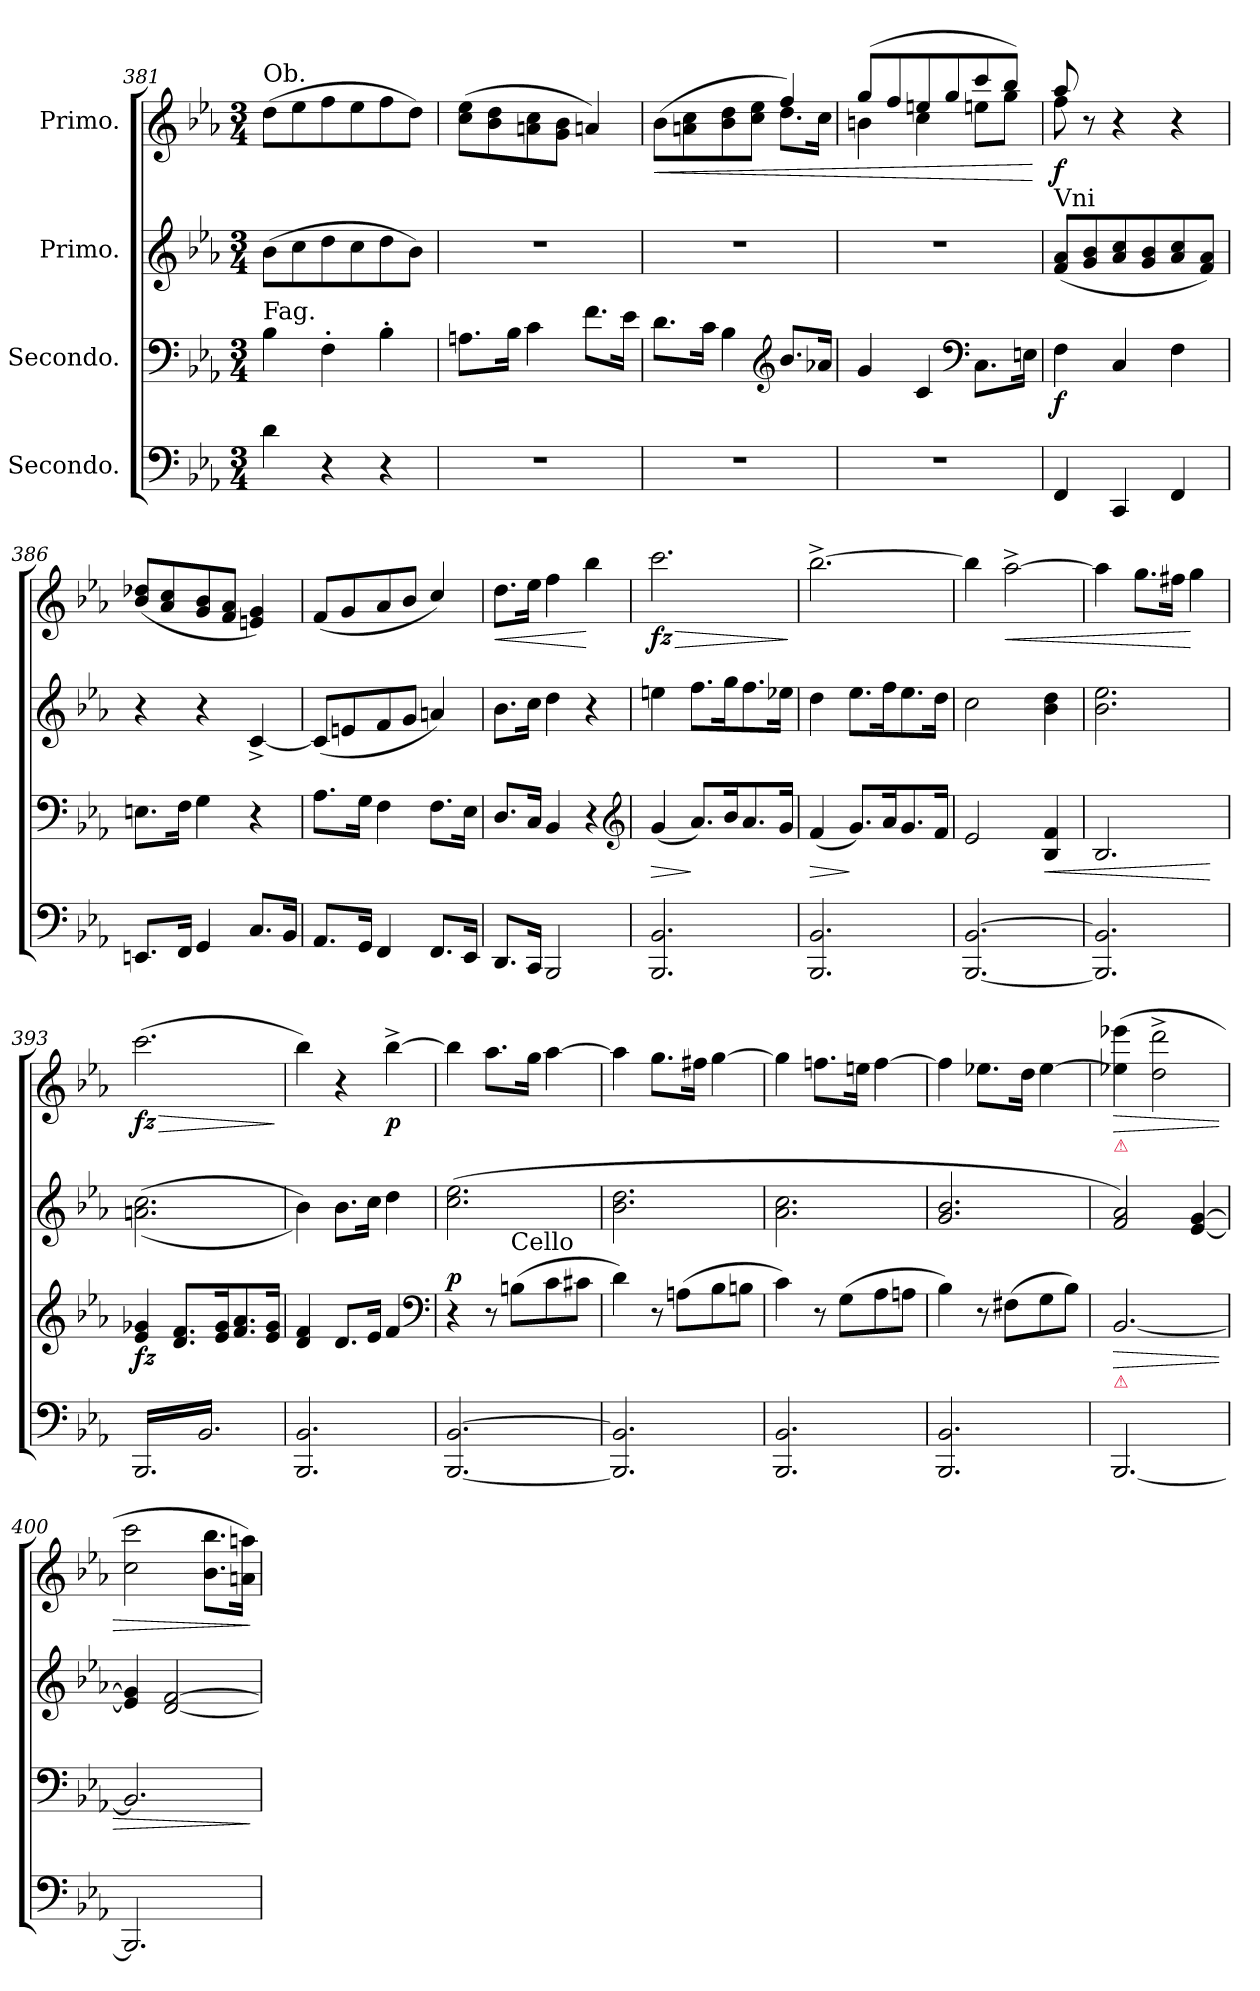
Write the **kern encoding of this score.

**kern	**kern	**dynam	**kern	**kern	**dynam
*part4	*part3	*part3	*part2	*part1	*part1
*staff4	*staff3	*staff3	*staff2	*staff1	*staff1
*I"Secondo.	*I"Secondo.	*	*I"Primo.	*I"Primo.	*
*clefF4	*clefF4	*	*clefG2	*clefG2	*
*k[b-e-a-]	*k[b-e-a-]	*	*k[b-e-a-]	*k[b-e-a-]	*
*c:	*c:	*	*c:	*c:	*
*M3/4	*M3/4	*	*M3/4	*M3/4	*
=381	=381	=381	=381	=381	=381
!	!	!	!	!LO:TX:a:t=Ob.	!
!	!LO:TX:a:t=Fag.	!	!	!	!
4d\	4B-\	.	(8b-\L	(8dd\L	.
.	.	.	8cc\	8ee-\	.
4r	4F'\	.	8dd\	8ff\	.
.	.	.	8cc\	8ee-\	.
4r	4B-'\	.	8dd\	8ff\	.
.	.	.	8b-\J)	8dd\J)	.
=382	=382	=382	=382	=382	=382
2.r	8.An\L	.	2.r	(8cc\ 8ee-\L	.
.	.	.	.	8b-\ 8dd\	.
.	16B-\Jk	.	.	.	.
.	4c\	.	.	8an\ 8cc\	.
.	.	.	.	8g\ 8b-\J	.
.	8.f\L	.	.	4an/)	.
.	16e-\Jk	.	.	.	.
=383	=383	=383	=383	=383	=383
*	*	*	*	*^	*
!	!	!	!	!	!	!LO:HP:b
2.r	8.d\L	.	2.r	(8b-\L	2ryy	<
.	.	.	.	8an\ 8cc\	.	.
.	16c\Jk	.	.	.	.	.
.	4B-\	.	.	8b-\ 8dd\	.	.
.	.	.	.	8cc\ 8ee-\J	.	.
*	*clefG2	*	*	*	*	*
.	8.b-/L	.	.	4ff/)	8.dd\L	.
.	16a-X/Jk	.	.	.	16cc\Jk	.
=384	=384	=384	=384	=384	=384	=384
2.r	4g/	.	2.r	(8gg/L	4bn\	.
.	.	.	.	8ff/	.	.
.	4c/	.	.	8een/	4cc\	.
.	.	.	.	8gg/	.	.
*	*clefF4	*	*	*	*	*
.	8.C\L	.	.	8ccc/	8een\L	.
.	.	.	.	8bb-/J)	8gg\J	.
.	16En\Jk	.	.	.	.	.
*	*	*	*	*v	*v	*
.	.	.	.	.	[
=385	=385	=385	=385	=385	=385
*	*	*	*	*^	*
!	!	!	!LO:TX:a:t=Vni	!	!	!
4FF/	4F\	f	(8f/ 8a-/L	8aa-/	8ff\	f
.	.	.	8g/ 8b-/	8r	8ryy	.
4CC/	4C/	.	8a-/ 8cc/	4r	4ryy	.
.	.	.	8g/ 8b-/	.	.	.
4FF/	4F\	.	8a-/ 8cc/	4r	4ryy	.
.	.	.	8f/ 8a-/J)	.	.	.
*	*	*	*	*v	*v	*
=386	=386	=386	=386	=386	=386
8.EEn/L	8.En\L	.	4r	(8b-/ 8dd-X/L	.
.	.	.	.	8a-/ 8cc/	.
16FF/Jk	16F\Jk	.	.	.	.
4GG/	4G\	.	4r	8g/ 8b-/	.
.	.	.	.	8f/ 8a-/J	.
8.C/L	4r	.	[4c^>/	4en/ 4g/)	.
16BB-/Jk	.	.	.	.	.
=387	=387	=387	=387	=387	=387
8.AA-/L	8.A-\L	.	(8c/L]	(8f/L	.
.	.	.	8en/	8g/	.
16GG/Jk	16G\Jk	.	.	.	.
4FF/	4F\	.	8f/	8a-/	.
.	.	.	8g/J	8b-/J	.
8.FF/L	8.F\L	.	4an/)	4cc/)	.
16EE-/Jk	16E-\Jk	.	.	.	.
=388	=388	=388	=388	=388	=388
!	!	!	!	!	!LO:HP:b
8.DD/L	8.D/L	.	8.b-\L	8.dd\L	<
16CC/Jk	16C/Jk	.	16cc\Jk	16ee-\Jk	.
2BBB-/	4BB-/	.	4dd\	4ff\	.
.	4r	.	4r	4bb-\	[
*	*clefG2	*	*	*	*
=389	=389	=389	=389	=389	=389
!	!	!LO:HP:b	!	!	!LO:HP:b
2.BBB-/ 2.BB-/	(4g/	>	4een\	2.ccc\	> fz
.	8.a-/L)	]	8.ff\L	.	.
.	16b-/K	.	16gg\K	.	.
.	8.a-/	.	8.ff\	.	.
.	16g/Jk	.	16ee-X\Jk	.	.
.	.	.	.	.	]
=390	=390	=390	=390	=390	=390
!	!	!LO:HP:b	!	!	!
2.BBB-/ 2.BB-/	(4f/	>	4dd\	[2.bb-^<\	.
.	8.g/L)	]	8.ee-\L	.	.
.	16a-/K	.	16ff\K	.	.
.	8.g/	.	8.ee-\	.	.
.	16f/Jk	.	16dd\Jk	.	.
=391	=391	=391	=391	=391	=391
[2.BBB-/ [2.BB-/	2e-/	.	2cc\	4bb-\]	.
!	!	!	!	!	!LO:HP:b
.	.	.	.	[2aa-^<\	<
!	!	!LO:HP:b	!	!	!
.	4B-/ 4f/	<	4b-\ 4dd\	.	.
=392	=392	=392	=392	=392	=392
2.BBB-]/ 2.BB-]/	2.B-/	.	2.b-\ 2.ee-\	4aa-\]	.
.	.	.	.	8.gg\L	.
.	.	.	.	16ff#X\Jk	.
.	.	.	.	4gg\	[
.	.	[	.	.	.
=393	=393	=393	=393	=393	=393
!LO:TX:a:i:t=trem.	!	!	!	!	!
!	!	!	!	!	!LO:HP:b
*tremolo	*	*	*	*	*
16BBB-/LL	4e-/ 4g-X/	fz	(<(>2.an\ 2.cc\	(2.ccc\	> fz
16BB-/	.	.	.	.	.
16BBB-/	.	.	.	.	.
16BB-/	.	.	.	.	.
16BBB-/	8.d/ 8.f/L	.	.	.	.
16BB-/	.	.	.	.	.
16BBB-/	.	.	.	.	.
16BB-/	16e-/ 16g-/K	.	.	.	.
16BBB-/	8.f/ 8.a-/	.	.	.	.
16BB-/	.	.	.	.	.
16BBB-/	.	.	.	.	.
16BB-/JJ	16e-/ 16g-/Jk	.	.	.	.
*Xtremolo	*	*	*	*	*
.	.	.	.	.	]
=394	=394	=394	=394	=394	=394
2.BBB-/ 2.BB-/	4d/ 4f/	.	4b-\))	4bb-\)	.
.	.	.	.	.	.
.	.	.	.	.	.
.	.	.	.	.	.
.	8.d/L	.	8.b-\L	4r	.
.	.	.	.	.	.
.	16e-/Jk	.	16cc\Jk	.	.
.	4f/	.	4dd\	[4bb-^<\	p
*	*clefF4	*	*	*	*
=395	=395	=395	=395	=395	=395
!	!	!LO:DY:a	!	!	!
[2.BBB-/ [2.BB-/	4r	p	(2.cc\ 2.ee-\	4bb-\]	.
.	8r	.	.	8.aa-\L	.
!	!LO:TX:a:t=Cello	!	!	!	!
.	(8Bn\L	.	.	.	.
.	.	.	.	16gg\Jk	.
.	8c\	.	.	[4aa-\	.
.	8c#X\J	.	.	.	.
=396	=396	=396	=396	=396	=396
2.BBB-]/ 2.BB-]/	4d\)	.	2.b-\ 2.dd\	4aa-\]	.
.	8r	.	.	8.gg\L	.
.	(8An\L	.	.	.	.
.	.	.	.	16ff#X\Jk	.
.	8B-\	.	.	[4gg\	.
.	8Bn\J	.	.	.	.
=397	=397	=397	=397	=397	=397
2.BBB-/ 2.BB-/	4c\)	.	2.a-\ 2.cc\	4gg\]	.
.	8r	.	.	8.ffn\L	.
.	(8G\L	.	.	.	.
.	.	.	.	16een\Jk	.
.	8A-\	.	.	[4ff\	.
.	8An\J	.	.	.	.
=398	=398	=398	=398	=398	=398
2.BBB-/ 2.BB-/	4B-\)	.	2.g/ 2.b-/	4ff\]	.
.	8r	.	.	8.ee-X\L	.
.	(8F#X\L	.	.	.	.
.	.	.	.	16dd\Jk	.
.	8G\	.	.	[4ee-\	.
.	8B-\J)	.	.	.	.
=399	=399	=399	=399	=399	=399
!	!	!	!	!LO:TX:b:Bi:color=crimson:t=⚠	!
!	!LO:TX:b:Bi:color=crimson:t=⚠	!	!	!	!
!	!	!LO:HP:b	!	!	!LO:HP:b
[2.BBB-/	[2.BB-/	>	2f/ 2a-/)	(4ee-X]\ 4eee-X\	>
.	.	.	.	2dd^<\ 2ddd^<\	.
.	.	.	[4e-/ [4g/	.	.
=400	=400	=400	=400	=400	=400
2.BBB-/]	2.BB-/]	.	4e-]/ 4g]/	2cc\ 2ccc\	.
.	.	.	[2d/ [2f/	.	.
.	.	.	.	8.b-\ 8.bb-\L	.
.	.	.	.	16an\ 16aan\Jk)	.
.	.	]	.	.	]
=	=	=	=	=	=
*-	*-	*-	*-	*-	*-
